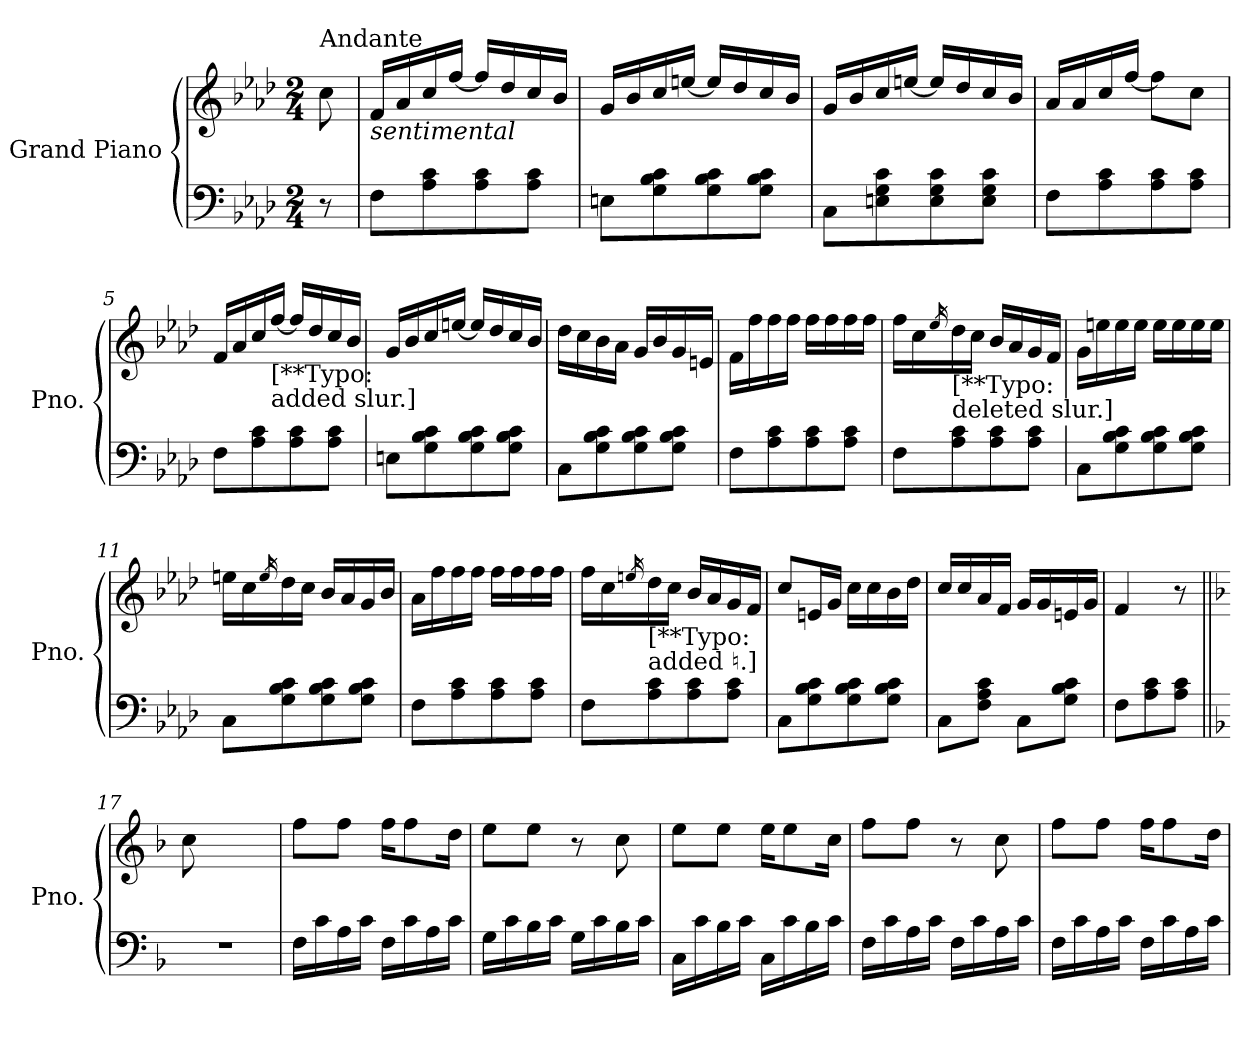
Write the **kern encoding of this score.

**kern	**kern
*part1	*part1
*staff2	*staff1
*I"Grand Piano	*
*I'Pno.	*
*clefF4	*clefG2
*k[b-e-a-d-]	*k[b-e-a-d-]
*M2/4	*M2/4
*MM72	*MM72
=	=
!	!LO:TX:a:t=Andante
8r	8cc\
=1	=1
!	!LO:TX:b:i:t=sentimental
8F\L	16f/LL
.	16a-/
8A-\ 8c\	16cc/
.	[16ff/JJ
8A-\ 8c\	16ff/LL]
.	16dd-/
8A-\ 8c\J	16cc/
.	16b-/JJ
=2	=2
8En\L	16g/LL
.	16b-/
8G\ 8B-\ 8c\	16cc/
.	[16een/JJ
8G\ 8B-\ 8c\	16ee/LL]
.	16dd-/
8G\ 8B-\ 8c\J	16cc/
.	16b-/JJ
=3	=3
8C\L	16g/LL
.	16b-/
8En\ 8G\ 8c\	16cc/
.	[16een/JJ
8E\ 8G\ 8c\	16ee/LL]
.	16dd-/
8E\ 8G\ 8c\J	16cc/
.	16b-/JJ
=4	=4
8F\L	16a-/LL
.	16a-/
8A-\ 8c\	16cc/
.	[16ff/JJ
8A-\ 8c\	8ff\L]
8A-\ 8c\J	8cc\J
!!LO:LB:g=z
=5	=5
8F\L	16f/LL
.	16a-/
8A-\ 8c\	16cc/
!	!LO:TX:b:t=[**Typo&colon;
!	!LO:TX:b:t=added slur.]
.	[16ff/JJ
8A-\ 8c\	16ff/LL]
.	16dd-/
8A-\ 8c\J	16cc/
.	16b-/JJ
=6	=6
8En\L	16g/LL
.	16b-/
8G\ 8B-\ 8c\	16cc/
.	[16een/JJ
8G\ 8B-\ 8c\	16ee/LL]
.	16dd-/
8G\ 8B-\ 8c\J	16cc/
.	16b-/JJ
=7	=7
8C\L	16dd-\LL
.	16cc\
8G\ 8B-\ 8c\	16b-\
.	16a-\JJ
8G\ 8B-\ 8c\	16g/LL
.	16b-/
8G\ 8B-\ 8c\J	16g/
.	16en/JJ
=8	=8
8F\L	16f\LL
.	16ff\
8A-\ 8c\	16ff\
.	16ff\JJ
8A-\ 8c\	16ff\LL
.	16ff\
8A-\ 8c\J	16ff\
.	16ff\JJ
=9	=9
8F\L	16ff\LL
.	16cc\
.	16qee-/
!	!LO:TX:b:t=[**Typo&colon;
!	!LO:TX:b:t=deleted slur.]
8A-\ 8c\	16dd-\
.	16cc\JJ
8A-\ 8c\	16b-/LL
.	16a-/
8A-\ 8c\J	16g/
.	16f/JJ
!!LO:LB:g=z
=10	=10
8C\L	16g\LL
.	16een\
8G\ 8B-\ 8c\	16ee\
.	16ee\JJ
8G\ 8B-\ 8c\	16ee\LL
.	16ee\
8G\ 8B-\ 8c\J	16ee\
.	16ee\JJ
=11	=11
8C\L	16een\LL
.	16cc\
.	16qee/
8G\ 8B-\ 8c\	16dd-\
.	16cc\JJ
8G\ 8B-\ 8c\	16b-/LL
.	16a-/
8G\ 8B-\ 8c\J	16g/
.	16b-/JJ
=12	=12
8F\L	16a-\LL
.	16ff\
8A-\ 8c\	16ff\
.	16ff\JJ
8A-\ 8c\	16ff\LL
.	16ff\
8A-\ 8c\J	16ff\
.	16ff\JJ
=13	=13
8F\L	16ff\LL
.	16cc\
.	16qeen/
!	!LO:TX:b:t=[**Typo&colon;
!	!LO:TX:b:t=added ♮.]
8A-\ 8c\	16dd-\
.	16cc\JJ
8A-\ 8c\	16b-/LL
.	16a-/
8A-\ 8c\J	16g/
.	16f/JJ
=14	=14
8C\L	8cc/L
8G\ 8B-\ 8c\	16en/L
.	16g/JJ
8G\ 8B-\ 8c\	16cc\LL
.	16cc\
8G\ 8B-\ 8c\J	16b-\
.	16dd-\JJ
!!LO:LB:g=z
=15	=15
8C\L	16cc/LL
.	16cc/
8F\ 8A-\ 8c\J	16a-/
.	16f/JJ
8C\L	16g/LL
.	16g/
8G\ 8B-\ 8c\J	16en/
.	16g/JJ
=16	=16
8F\L	4f/
8A-\ 8c\	.
8A-\ 8c\J	8r
=17||	=17||
*k[b-]	*k[b-]
2r	8cc\
.	4.ryy
=18	=18
16F\LL	8ff\L
16c\	.
16A\	8ff\J
16c\JJ	.
16F\LL	16ff\KL
16c\	8ff\
16A\	.
16c\JJ	16dd\Jk
=19	=19
16G\LL	8ee\L
16c\	.
16B-\	8ee\J
16c\JJ	.
16G\LL	8r
16c\	.
16B-\	8cc\
16c\JJ	.
=20	=20
16C\LL	8ee\L
16c\	.
16B-\	8ee\J
16c\JJ	.
16C\LL	16ee\KL
16c\	8ee\
16B-\	.
16c\JJ	16cc\Jk
!!LO:LB:g=z
=21	=21
16F\LL	8ff\L
16c\	.
16A\	8ff\J
16c\JJ	.
16F\LL	8r
16c\	.
16A\	8cc\
16c\JJ	.
=22	=22
16F\LL	8ff\L
16c\	.
16A\	8ff\J
16c\JJ	.
16F\LL	16ff\KL
16c\	8ff\
16A\	.
16c\JJ	16dd\Jk
=	=
*-	*-
